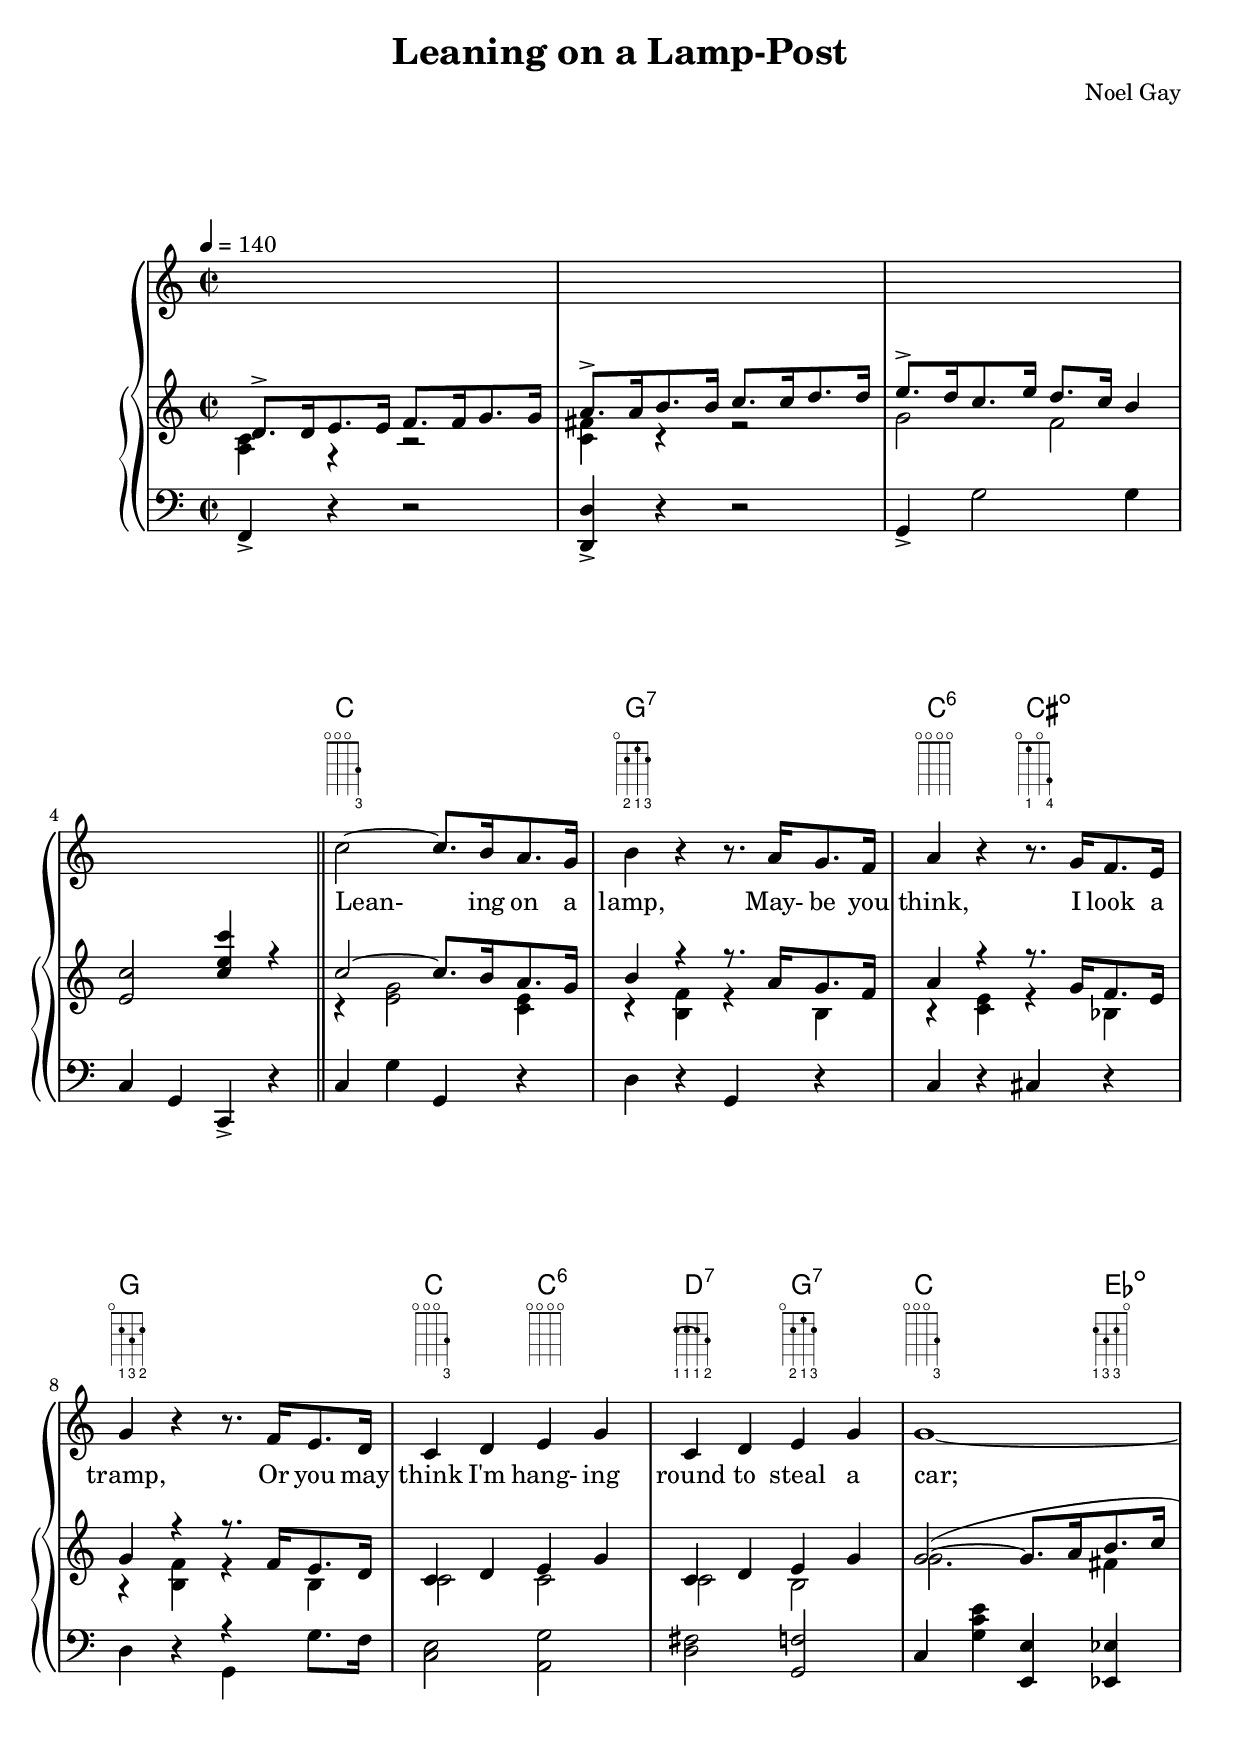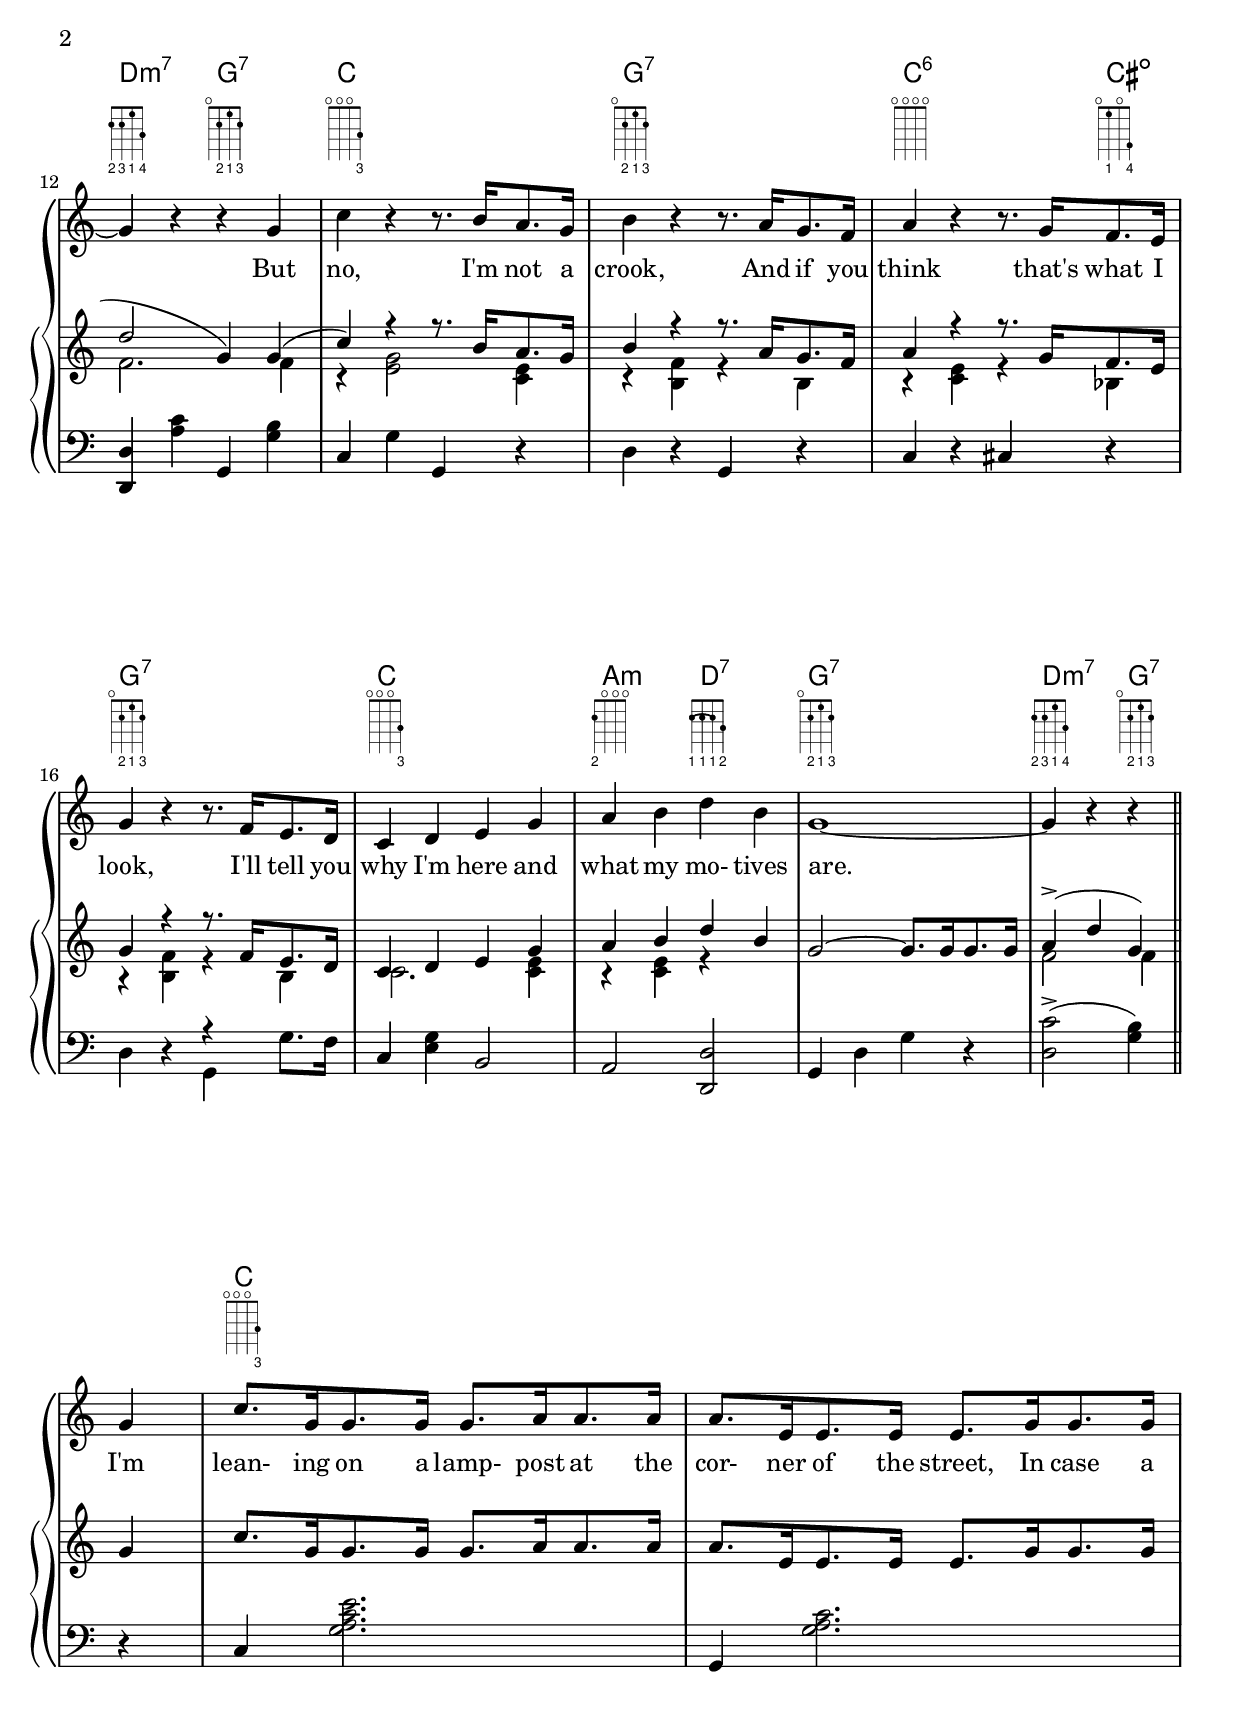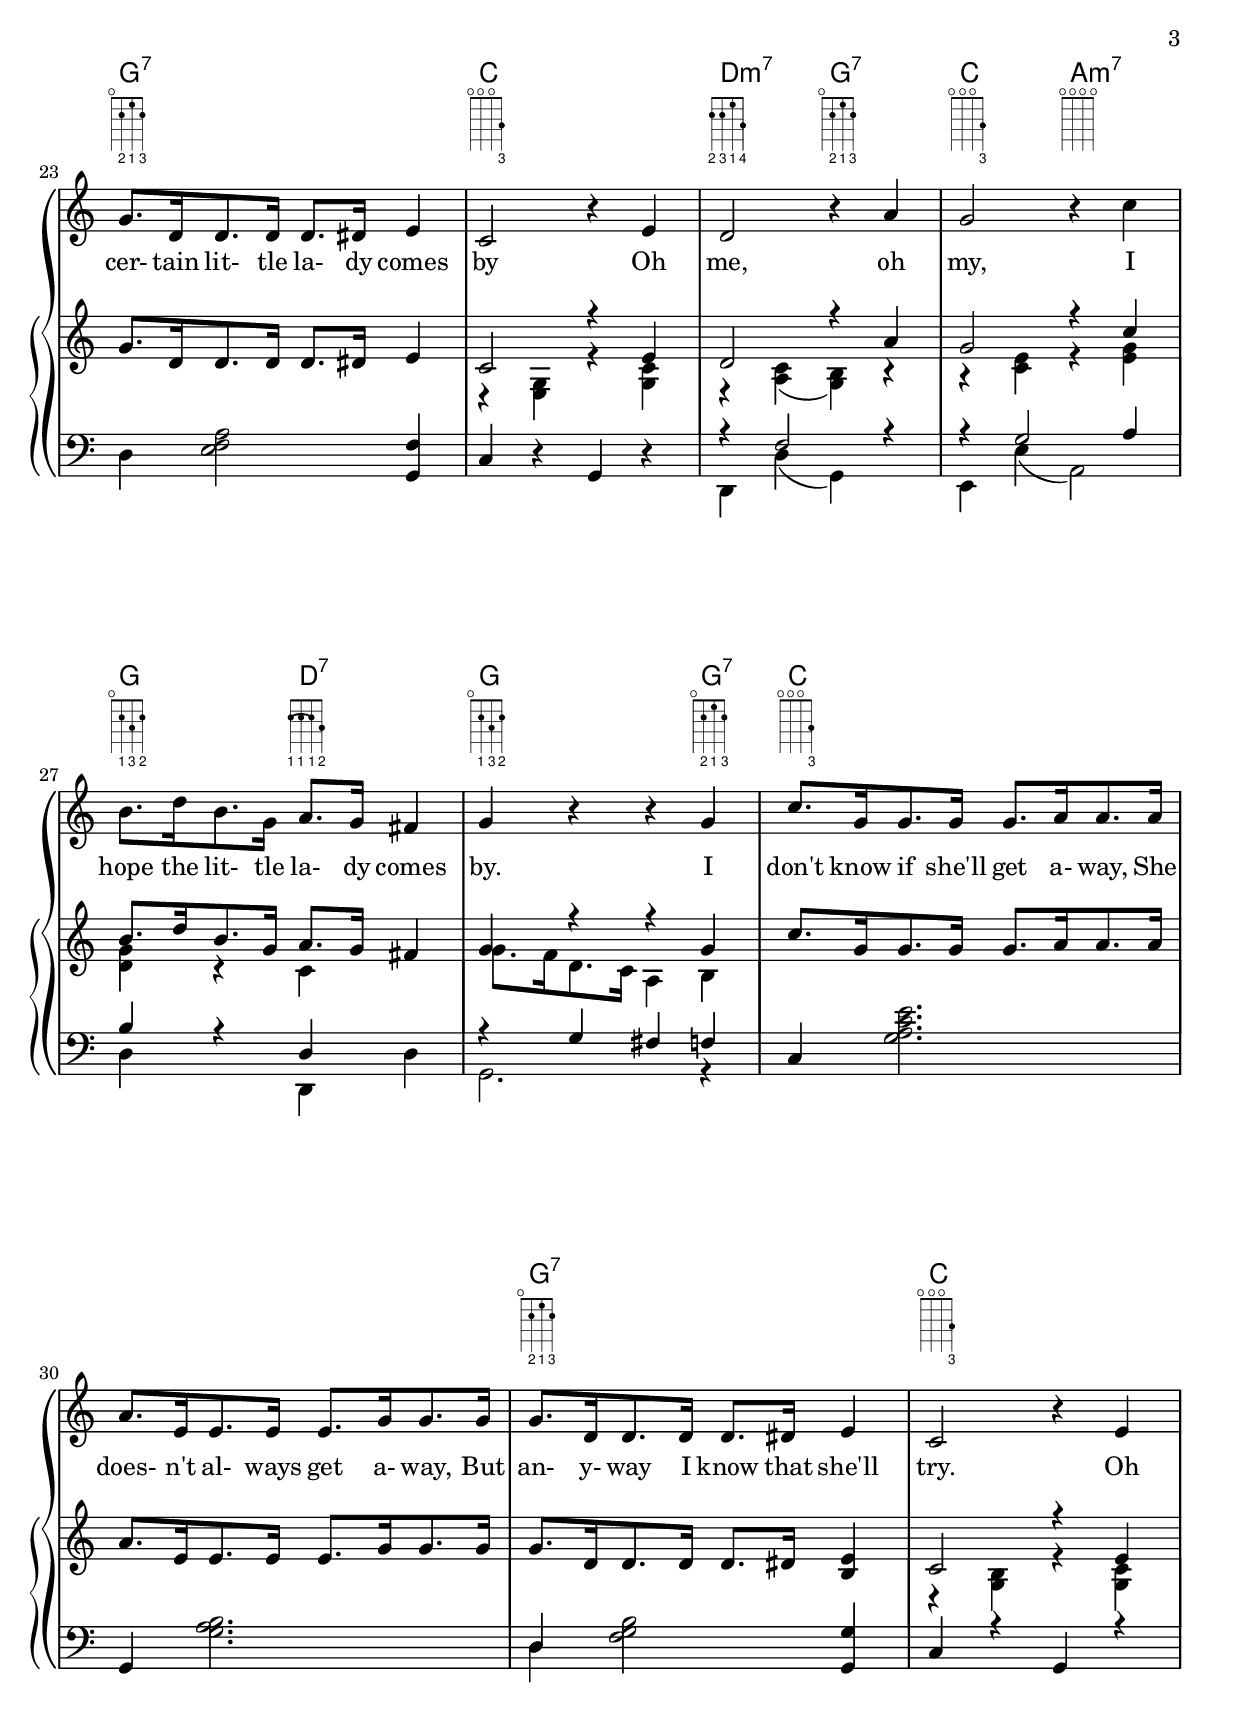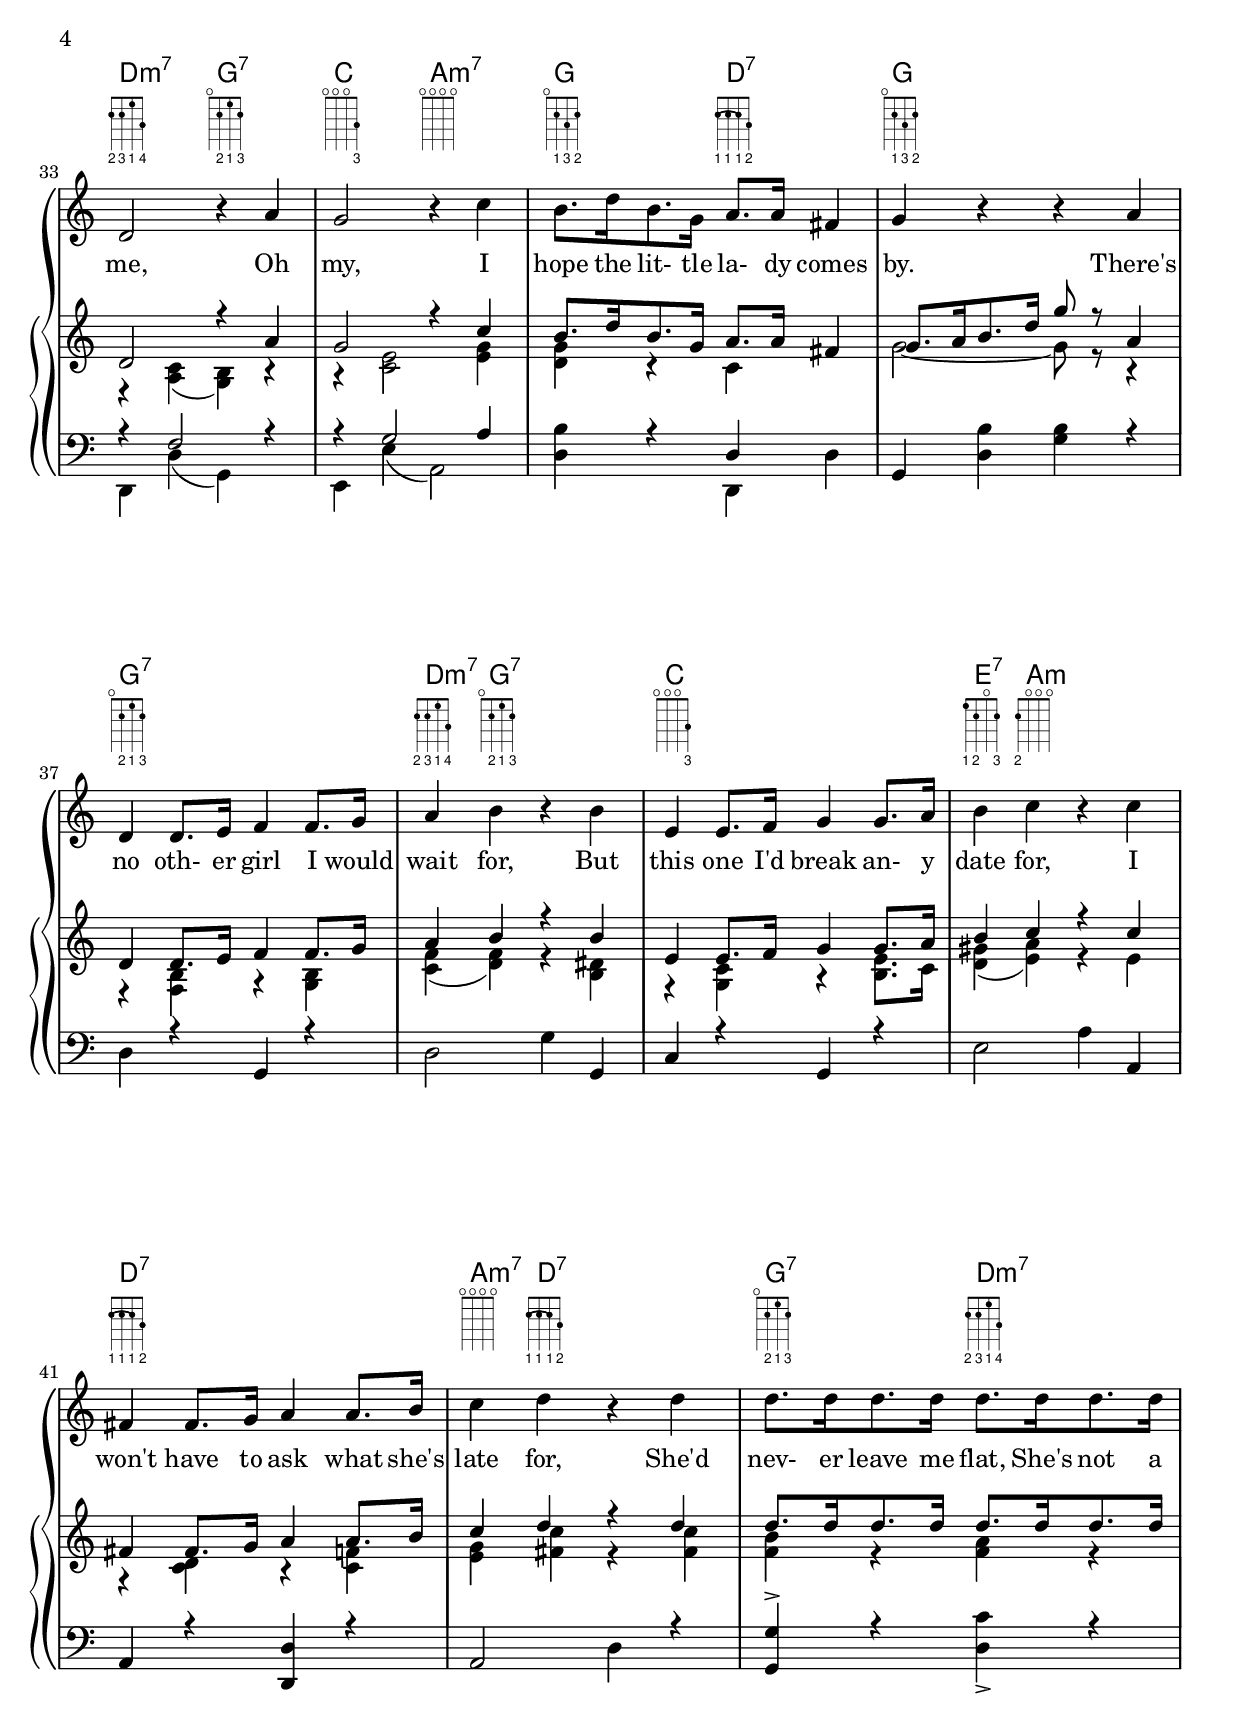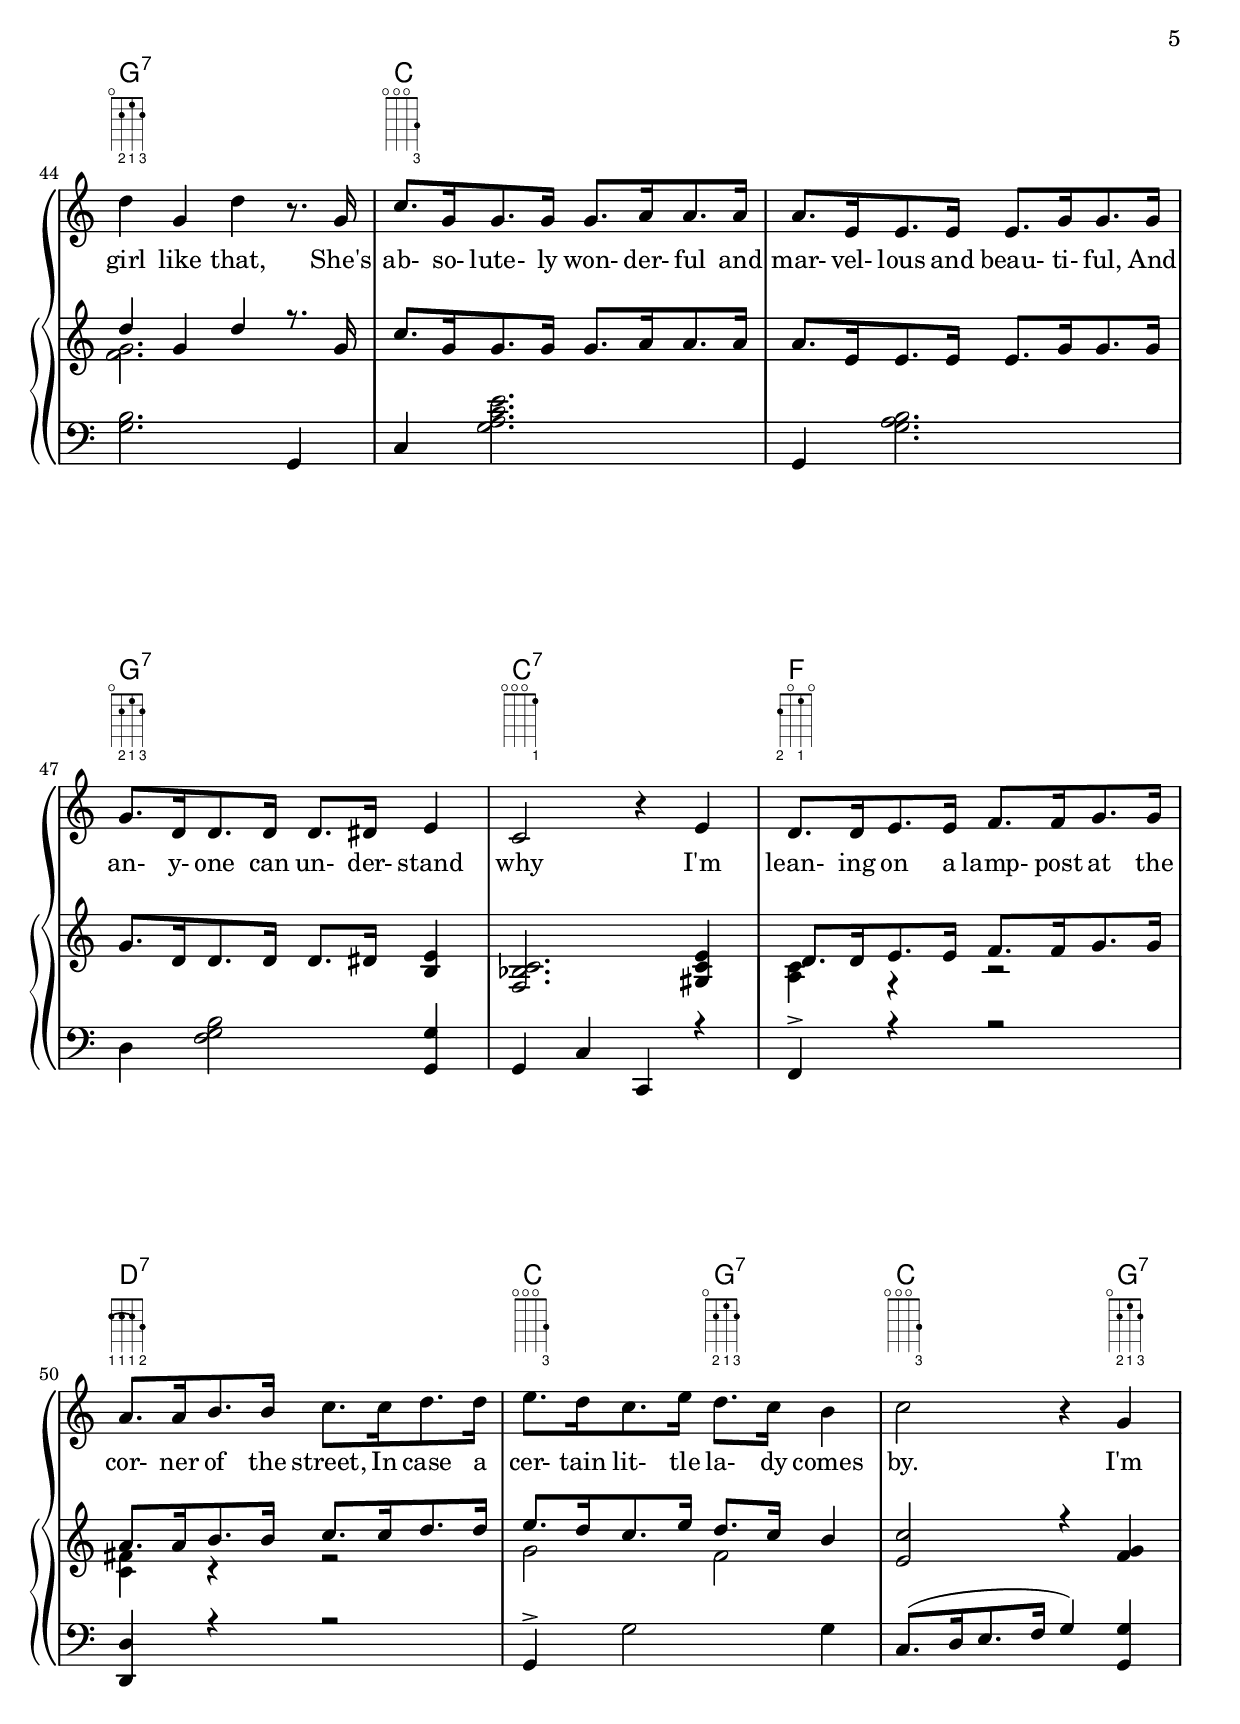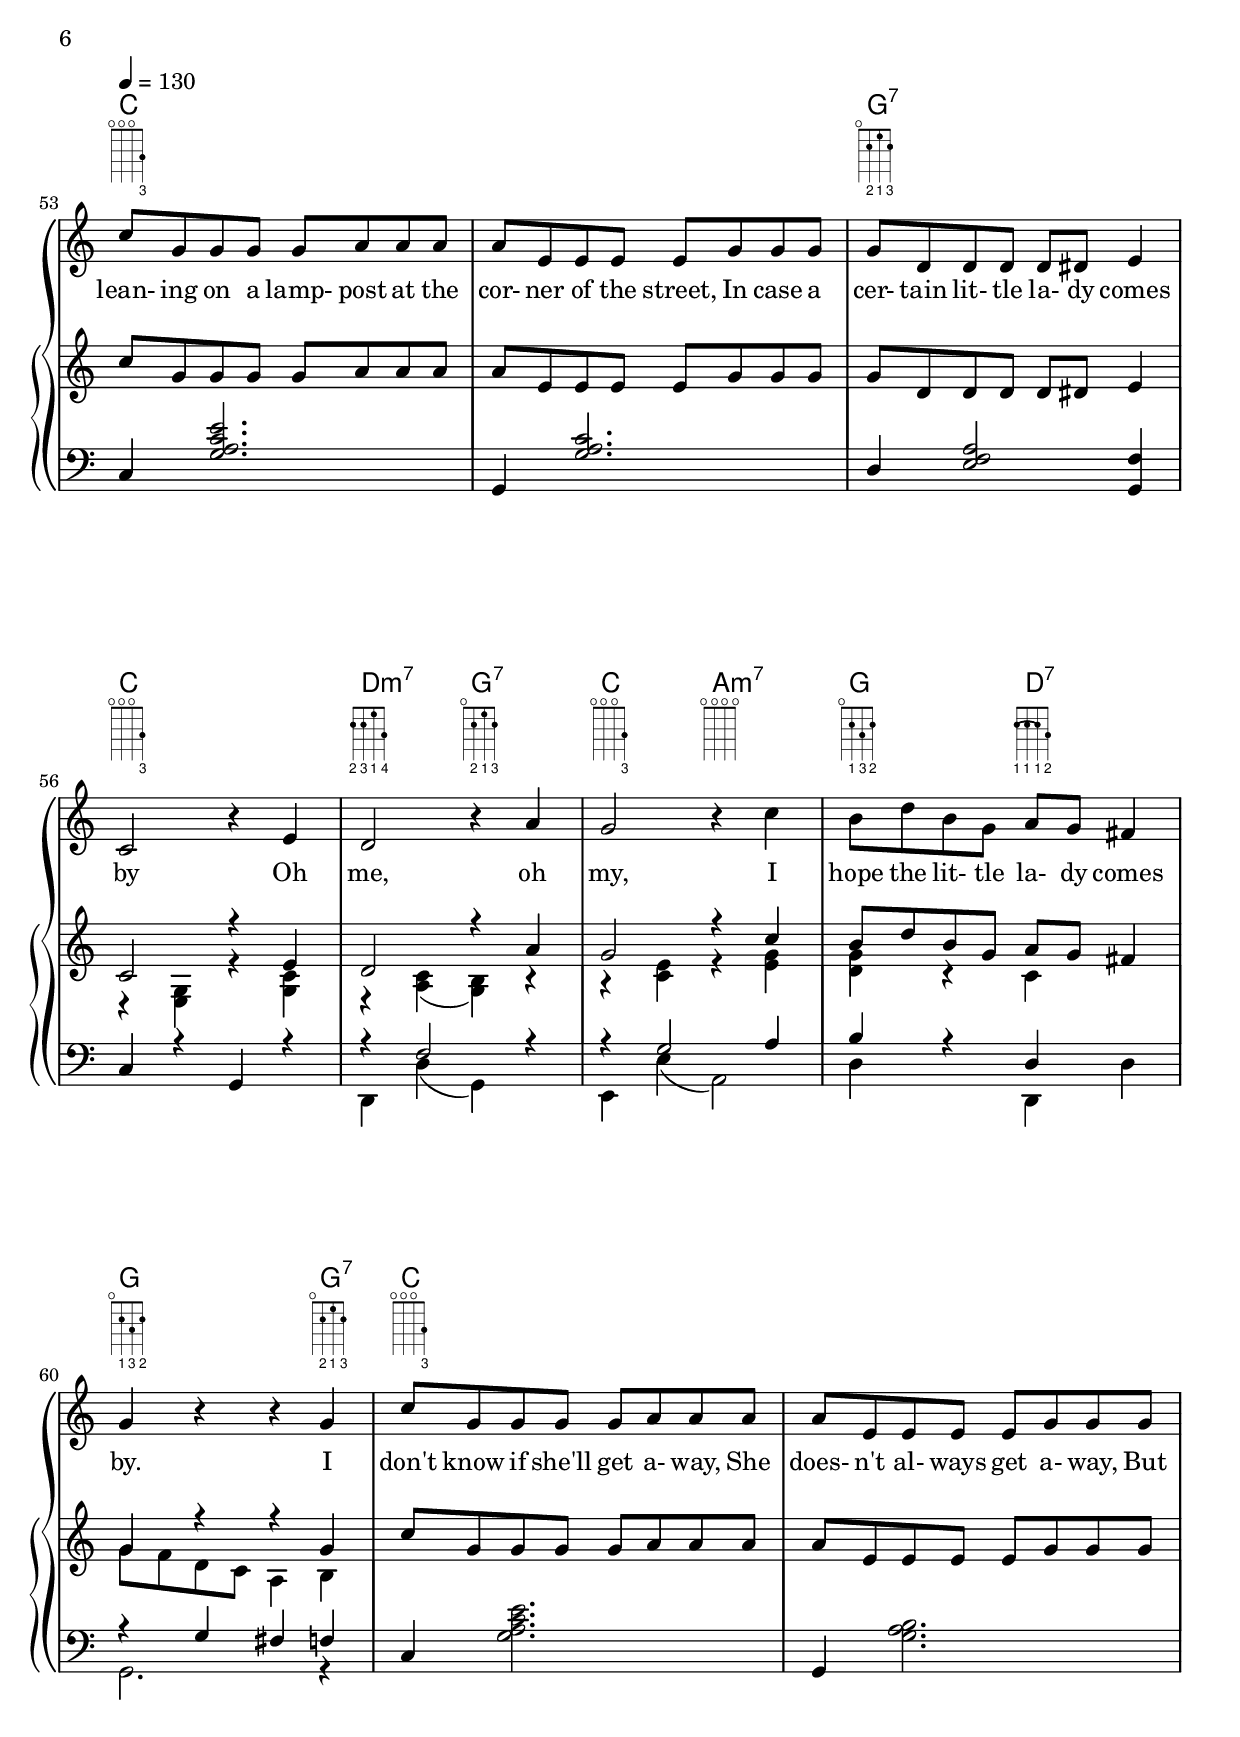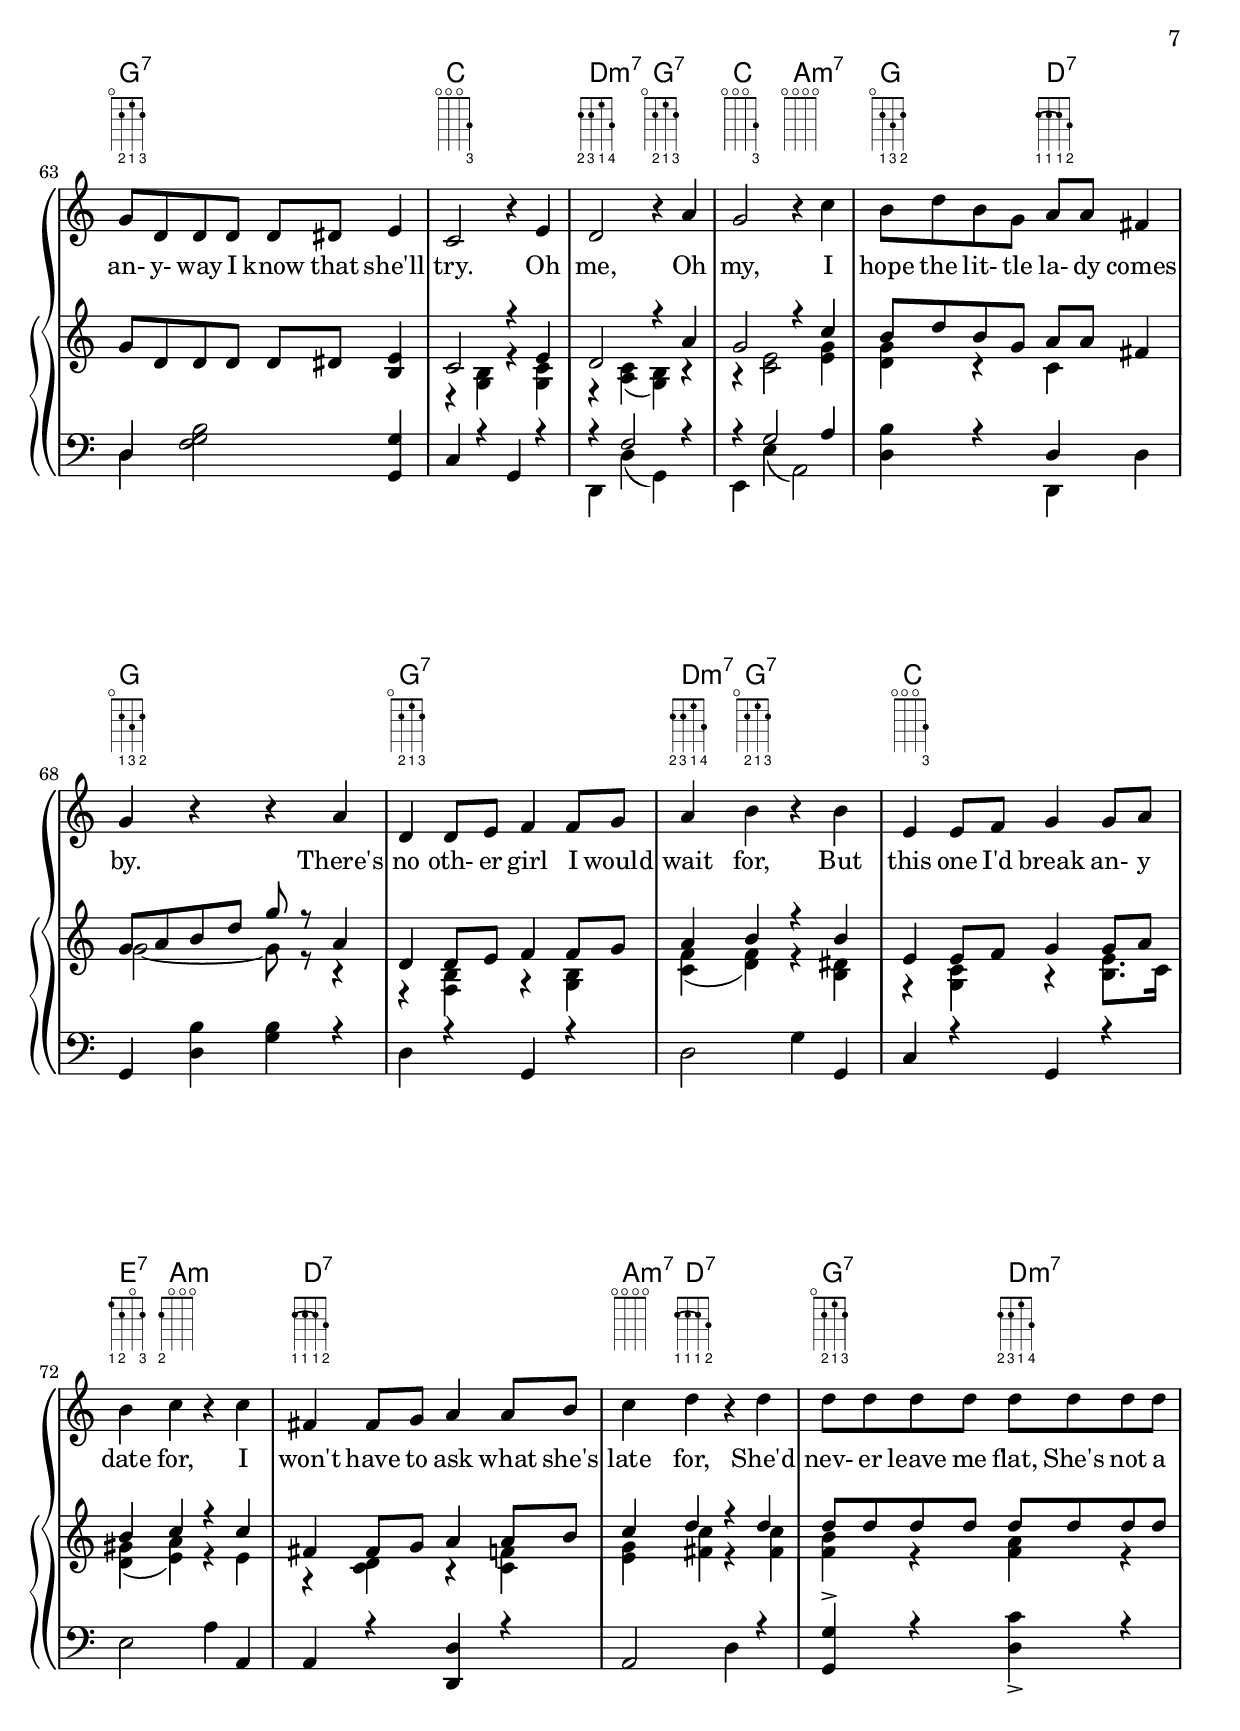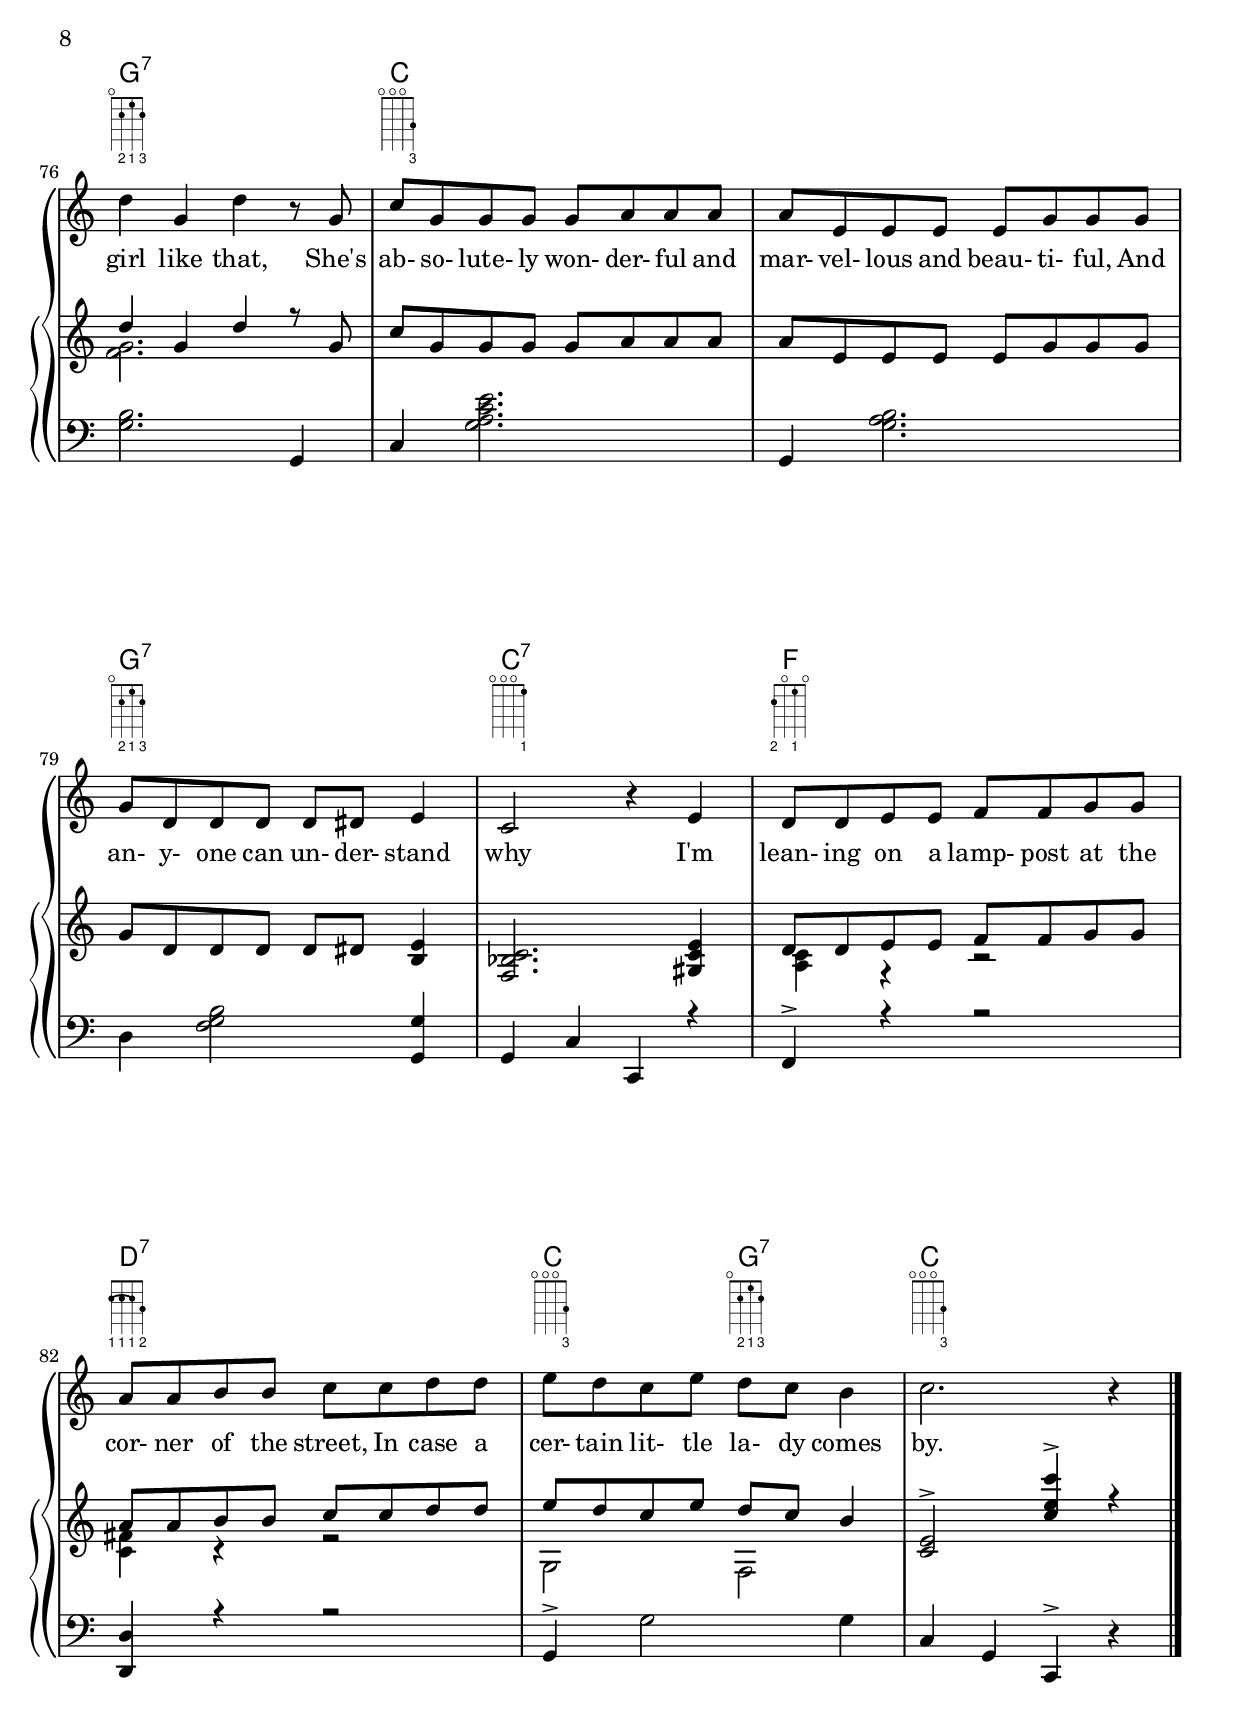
\version "2.19.80"
\include "predefined-ukulele-fretboards.ly"

global = {
  \time 2/2
  \key c \major
  \tempo 4 = 140
}

melody = \relative c'' {
  \global
  s1
  s1
  s1
  s1 \bar "||"
  c2 ~ c8. b16 a8. g16 % 5
  b4 r r8. a16 g8. f16
  a4 r r8. g16 f8. e16
  g4 r r8. f16 e8. d16
  c4 d e g
  c,4 d e g % 10
  g1~
  g4 r r g
  c4 r r8. b16 a8. g16
  b4 r r8. a16 g8. f16
  a4 r r8. g16 f8. e16 % 15
  g4 r r8. f16 e8. d16
  c4 d e g
  a4 b d b
  g1~
  g4 r r \bar "||" \break g % 20
  c8. g16 g8. g16 g8. a16 a8. a16
  a8. e16 e8. e16 e8. g16 g8. g16
  g8. d16 d8. d16 d8. dis16 e4
  c2 r4 e
  d2 r4 a' % 25
  g2 r4 c
  b8. d16 b8. g16 a8. g16 fis4
  g4 r r g
  c8. g16 g8. g16 g8. a16 a8. a16
  a8. e16 e8. e16 e8. g16 g8. g16 % 30
  g8. d16 d8. d16 d8. dis16 e4
  c2 r4 e
  d2 r4 a'
  g2 r4 c
  b8. d16 b8. g16 a8. 16 fis4 % 35
  g4 r r a
  d,4 d8. e16 f4 f8. g16
  a4 b r b
  e,4 e8.f16 g4 g8. a16
  b4 c r c % 40
  fis,4 fis8. g16 a4 a8. b16
  c4 d r d
  d8. d16 d8. d16 d8. d16 d8. d16
  d4 g, d' r8. g,16
  c8. g16 g8. g16 g8. a16 a8. a16 % 45
  a8. e16 e8. e16 e8. g16 g8. g16
  g8. d16 d8. d16 d8. dis16 e4
  c2 r4 e
  d8. d16 e8. e16 f8. f16 g8. g16
  a8. a16 b8. b16 c8. c16 d8. d16 % 50
  e8. d16 c8. e16 d8. c16 b4
  c2 r4 g \tempo 4=130
  c8 g g g g a a a
  a8 e e e e g g g
  g8 d d d d dis e4 % 55
  c2 r4 e
  d2 r4 a'
  g2 r4 c
  b8 d b g a g fis4
  g4 r r g % 60
  c8 g g g g a a a
  a8 e e e e g g g
  g8 d d d d dis e4
  c2 r4 e
  d2 r4 a' % 65
  g2 r4 c
  b8 d b g a a fis4
  g4 r r a
  d,4 d8 e f4 f8 g
  a4 b r b
  e,4 e8 f g4 g8 a
  b4 c r c
  fis,4 fis8 g a4 a8 b
  c4 d r d
  d8 d d d d d d d
  d4 g, d' r8 g,
  c8 g g g g a a a
  a8 e e e e g g g
  g8 d d d d dis e4
  c2 r4 e
  d8 d e e f f g g
  a8 a b b c c d d
  e8 d c e d c b4
  c2. r4
  \bar "|."
}

ukulele = \chordmode {
  s1
  s1
  s1
  s1
  c1 % 5
  g1:7
  c2:6 cis:dim
  g1
  c2 c:6
  d2:7 g:7 % 10
  c2. ees4:dim
  d2:m7 g:7
  c1
  g1:7
  c2.:6 cis4:dim % 15
  g1:7
  c1
  a2:m d:7
  g1:7
  d2:m7 g:7 % 20
  \repeat volta 2 {
    c1
    s1
    g1:7
    c1
    d2:m7 g:7 % 25
    c2 a:m7
    g2 d:7
    g2. g4:7
    c1
    s1 % 30
    g1:7
    c1
    d2:m7 g:7
    c2 a:m7
    g2 d:7 % 35
    g1
    g1:7
    d4:m7 g2:7 s4
    c1
    e4:7 a2.:m % 40
    d1:7
    a4:m7 d2.:7
    g2:7 d:m7
    g1:7
    c1 % 45
    s1
    g1:7
    c2.:7 s4
    f1
    d1:7 % 50
    c2 g:7
  }

  \alternative {
    { c2. g4:7 }
    { c1 }
  }
}

trebleOne = \relative c' {
  \global
  \voiceOne
  d8.-> d16 e8. e16 f8. f16 g8. g16
  a8.-> a16 b8. b16 c8. c16 d8. d16
  e8.-> d16 c8. e16 d8. c16 b4
  <e, c'>2 <c' e c'>4 r
  c2~c8. b16 a8. g16 % 5
  b4 r r8. a16 g8. f16
  a4 r r8. g16 f8. e16
  g4 r r8. f16 e8. d16
  c4 d e g
  c,4 d e g % 10
  g2( ~ g8. a16 b8. c16
  d2 g,4) g(
  c4) r r8. b16 a8. g16
  b4 r r8. a16 g8. f16
  a4 r r8. g16 f8. e16 % 15
  g4 r r8. f16 e8. d16
  c4 d e g
  a4 b d b
  g2~ g8. g16 g8. g16
  a4->( d g,) \bar "||" g % 20
  c8. g16 g8. g16 g8. a16 a8. a16
  a8. e16 e8. e16 e8. g16 g8. g16
  g8. d16 d8. d16 d8. dis16 e4
  c2 r4 e
  d2 r4 a' % 25
  g2 r4 c
  b8. d16 b8. g16 a8. g16 fis4
  g4 r r g
  c8. g16 g8. g16 g8. a16 a8. a16
  a8. e16 e8. e16 e8. g16 g8. g16 % 30
  g8. d16 d8. d16 d8. dis16 <b e>4
  c2 r4 e
  d2 r4 a'
  g2 r4 c
  b8. d16 b8. g16 a8. a16 fis4 % 35
  g8. a16 b8. d16 g8 r a,4
  d,4 d8. e16 f4 f8. g16
  a4 b r b
  e,4 e8. f16 g4 g8. a16
  b4 c r c % 40
  fis,4 fis8. g16 a4 a8. b16
  c4 d r d
  d8. d16 d8. d16 d8. d16 d8. d16
  d4 g, d' r8. g,16
  c8. g16 g8. g16 g8. a16 a8. a16 % 45
  a8. e16 e8. e16 e8. g16 g8. g16
  g8. d16 d8. d16 d8. dis16 <b e>4
  <f bes c>2. <gis c e>4
  d'8. d16 e8. e16 f8. f16 g8. g16
  a8. a16 b8. b16 c8. c16 d8. d16 % 50
  e8. d16 c8. e16 d8. c16 b4
  <e, c'>2 r4 <f g>
%
  c'8 g g g g a a a
  a8 e e e e g g g
  g8 d d d d dis e4
  c2 r4 e
  d2 r4 a' % 25
  g2 r4 c
  b8 d b g a g fis4
  g4 r r g
  c8 g g g g a a a
  a8 e e e e g g g % 30
  g8 d d d d dis <b e>4
  c2 r4 e
  d2 r4 a'
  g2 r4 c
  b8 d b g a a fis4 % 35
  g8 a b d g r a,4
  d,4 d8 e f4 f8 g
  a4 b r b
  e,4 e8 f g4 g8 a
  b4 c r c % 40
  fis,4 fis8 g a4 a8 b
  c4 d r d
  d8 d d d d d d d
  d4 g, d' r8 g,
  c8 g g g g a a a % 45
  a8 e e e e g g g
  g8 d d d d dis <b e>4
  <f bes c>2. <gis c e>4
  d'8 d e e f f g g
  a8 a b b c c d d % 50
  e8 d c e d c b4
  <e, c>2-> <c' e c'>4-> r
  \bar "|."
}

trebleTwo = \relative c' {
  \global
  \voiceTwo
  <a c>4 r r2
  <c fis>4 r r2
  g'2 f
  s1
  r4 <e g>2 <c e>4 % 5
  r4<b f'> r b
  r4 <c e> r bes
  r4 <b f'> r b
  c2 c
  c2 b % 10
  g'2. fis4
  f2. f4
  r4 <e g>2 <c e>4
  r4 <b f'> r b
  r4 <c e> r bes % 15
  r4 <b f'> r b
  c2. <c e>4
  r4 <c e>4 r s
  s1
  f2 f4 s % 20
  s1
  s1
  s1
  r4 <e, g> r <g c>
  r4 <a c>(<g b>) r % 25
  r4 <c e> r <e g>
  <d g>4 r c s
  g'8. f16 d8. c16 a4 b
  s1
  s1 % 30
  s1
  r4 <g b> r <g c>
  r4 <a c>(<g b>) r
  r4 <c e>2 <e g>4
  <d g>4 r c s % 35
  g'2~g8 r r4
  r4 <f, b> r <g b>
  <c f>(<d f>) r <b dis>
  r4 <g c> r <b e>8. c16
  <d gis>4(<e a>) r e % 40
  r4 <c d> r <c f>
  <e g>4 <fis c'> r q
  <f b> r <f a> r
  <f g>2. s4
  s1 % 45
  s1
  s1
  s1
  <a, c>4 r r2
  <c fis>4 r r2 % 50
  g'2 f
  s1
%
  s1
  s1
  s1
  r4 <e, g> r <g c>
  r4 <a c>(<g b>) r % 25
  r4 <c e> r <e g>
  <d g>4 r c s
  g'8 f d c a4 b
  s1
  s1 % 30
  s1
  r4 <g b> r <g c>
  r4 <a c>(<g b>) r
  r4 <c e>2 <e g>4
  <d g>4 r c s % 35
  g'2~g8 r r4
  r4 <f, b> r <g b>
  <c f>(<d f>) r <b dis>
  r4 <g c> r <b e>8. c16
  <d gis>4(<e a>) r e % 40
  r4 <c d> r <c f>
  <e g>4 <fis c'> r q
  <f b> r <f a> r
  <f g>2. s4
  s1 % 45
  s1
  s1
  s1
  <a, c>4 r r2
  <c fis>4 r r2 % 50
  g2 f
  s1
}

bassOne = \relative c, {
  \global
  f4-> r r2
  <d d'>4-> r r2
  g4-> g'2 g4
  c,4 g c,-> r
  c'4 g' g, r % 5
  d'4 r g, r
  c4 r cis r
  d4 r \voiceOne r \oneVoice g8. f16
  <c e>2 <a g'>
  <d fis>2 <g, f'> % 10
  c4 <g' c e> <e, e'> <ees ees'>
  <d d'>4 <a'' c> g, <g' b>
  c,4 g' g, r
  d'4 r g, r
  c4 r cis r % 15
  d4 r \voiceOne r \oneVoice g8. f16
  c4 <e g> b2
  a2 <d, d'>
  g4 d' g r
  <d c'>2-> ( <g b>4) \bar "||" r4 % 20
  c,4 <g' a c e>2.
  g,4 <g' a c>2.
  d4 <e f a>2 <g, f'>4
  c4 r g r
  \voiceOne r4 f'2 r4 % 25
  r4 g2 a4
  b4 r d, s
  r4 g fis f
  c4 s2.
  g4 s2. % 30
  d'4 s2 <g, g'>4
  c4 r g r
  r4 f'2 r4
  r4 g2 a4
  s4 r d, s % 35
  g,4 s s r
  s4 r g r
  s2. g4
  c4 r g r
  s2. a4 % 40
  a4 r <d, d'> r
  a'2 s4 r
  <g g'>4-> r s r
  s2. g4
  c4 s2. % 45
  g4 s2.
  s2. <g g'>4
  g4 c c, r
  f4-> r r2
  <d d'>4 r r2 % 50
  g4-> s2.
  \voiceOne c8.( d16 e8. f16 g4) <g, g'>
%
  c4 <g' a c e>2.
  g,4 <g' a c>2.
  d4 <e f a>2 <g, f'>4
  c4 r g r
  \voiceOne r4 f'2 r4 % 25
  r4 g2 a4
  b4 r d, s
  r4 g fis f
  c4 s2.
  g4 s2. % 30
  d'4 s2 <g, g'>4
  c4 r g r
  r4 f'2 r4
  r4 g2 a4
  s4 r d, s % 35
  g,4 s s r
  s4 r g r
  s2. g4
  c4 r g r
  s2. a4 % 40
  a4 r <d, d'> r
  a'2 s4 r
  <g g'>4-> r s r
  s2. g4
  c4 s2. % 45
  g4 s2.
  s2. <g g'>4
  g4 c c, r
  f4-> r r2
  <d d'>4 r r2 % 50
  g4-> s2.
  c4 g c,-> \oneVoice r
}

bassTwo = \relative c {
  \global
  \voiceTwo
  s1
  s1
  s1
  s1
  s1 % 5
  s1
  s1
  s2 g4 s
  s1
  s1 % 10
  s1
  s1
  s1
  s1
  s1 % 15
  s2 g4 s
  s1
  s1
  s1
  s1 % 20
  s1
  s1
  s1
  s1
  d4 d'(g,) s % 25
  e4 e'(a,2)
  d4 s d, d'
  g,2. r4
  s4 <g' a c e>2.
  s4 <g a b>2. % 30
  d4 <f g b>2 s4
  s1
  d,4 d'(g,) s
  e4 e'(a,2)
  <d b'>4 s d, d' % 35
  s4 <d b'> <g b> s
  d4 s2.
  d2 g4 s
  s1
  e2 a4 s % 40
  s1
  s2 d,4 s
  s2 <d c'>4-> s
  <g b>2. s4
  s4 <g a c e>2. % 45
  s4 <g a b>2.
  d4 <f g b>2 s4
  s1
  s1
  s1 % 50
  s4 g2 g4
  s1
%
  s1
  s1
  s1
  s1
  d,4 d'(g,) s % 25
  e4 e'(a,2)
  d4 s d, d'
  g,2. r4
  s4 <g' a c e>2.
  s4 <g a b>2. % 30
  d4 <f g b>2 s4
  s1
  d,4 d'(g,) s
  e4 e'(a,2)
  <d b'>4 s d, d' % 35
  s4 <d b'> <g b> s
  d4 s2.
  d2 g4 s
  s1
  e2 a4 s % 40
  s1
  s2 d,4 s
  s2 <d c'>4-> s
  <g b>2. s4
  s4 <g a c e>2. % 45
  s4 <g a b>2.
  d4 <f g b>2 s4
  s1
  s1
  s1 % 50
  s4 g2 g4
  s1
}

verse = \lyricmode {
  Lean- ing on a lamp, May- be you think,
  I look a tramp,
  Or you may think I'm hang- ing round to steal a car;
  But no, I'm not a crook, And if you think that's what I look,
  I'll tell you why I'm here and what my mo- tives are.

  I'm lean- ing on a lamp- post at the cor- ner of the street,
  In case a cer- tain lit- tle la- dy comes by
  Oh me, oh my,
  I hope the lit- tle la- dy comes by.
  I don't know if she'll get a- way,
  She does- n't al- ways get a- way,
  But an- y- way I know that she'll try.
  Oh me, Oh my,
  I hope the lit- tle la- dy comes by.
  There's no oth- er girl I would wait for,
  But this one I'd break an- y date for,
  I won't have to ask what she's late for,
  She'd nev- er leave me flat,
  She's not a girl like that,
  She's ab- so- lute- ly won- der- ful and mar- vel- lous and beau- ti- ful,
  And an- y- one can un- der- stand why
  I'm lean- ing on a lamp- post at the cor- ner of the street,
  In case a cer- tain lit- tle la- dy comes by.

  I'm lean- ing on a lamp- post at the cor- ner of the street,
  In case a cer- tain lit- tle la- dy comes by
  Oh me, oh my,
  I hope the lit- tle la- dy comes by.
  I don't know if she'll get a- way,
  She does- n't al- ways get a- way,
  But an- y- way I know that she'll try.
  Oh me, Oh my,
  I hope the lit- tle la- dy comes by.
  There's no oth- er girl I would wait for,
  But this one I'd break an- y date for,
  I won't have to ask what she's late for,
  She'd nev- er leave me flat,
  She's not a girl like that,
  She's ab- so- lute- ly won- der- ful and mar- vel- lous and beau- ti- ful,
  And an- y- one can un- der- stand why
  I'm lean- ing on a lamp- post at the cor- ner of the street,
  In case a cer- tain lit- tle la- dy comes by.
}

Mverse = \lyricmode {
  "/Lean" "ing " "on " "a " "lamp, " "May" "be " "you " "think, "
  "/I " "look " "a " "tramp, "
  "/Or " "you " "may " "think " "I'm " "hang" "ing " "round " "to " "steal " "a " "car; "
  "/But " "no, " "I'm " "not " "a " "crook, " "And " "if " "you " "think " "that's " "what " "I " "look, "
  "/I'll " "tell " "you " "why " "I'm " "here " "and " "what " "my " "mo" "tives " "are. "

  "/I'm " "lean" "ing " "on " "a " "lamp" "post " "at " "the " "cor" "ner " "of " "the " "street, "
  "/In " "case " "a " "cer" "tain " "lit" "tle " "la" "dy " "comes " "by "
  "/Oh " "me, " "oh " "my, "
  "/I " "hope " "the " "lit" "tle " "la" "dy " "comes " "by. "
  "/I " "don't " "know " "if " "she'll " "get " "a" "way, "
  "/She " "does" "n't " "al" "ways " "get " "a" "way, "
  "/But " "an" "y" "way " "I " "know " "that " "she'll " "try. "
  "/Oh " "me, " "Oh " "my, "
  "/I " "hope " "the " "lit" "tle " "la" "dy " "comes " "by. "
  "/There's " "no " "oth" "er " "girl " "I " "would " "wait " "for, "
  "/But " "this " "one " "I'd " "break " "an" "y " "date " "for, "
  "/I " "won't " "have " "to " "ask " "what " "she's " "late " "for, "
  "/She'd " "nev" "er " "leave " "me " "flat, "
  "/She's " "not " "a " "girl " "like " "that, "
  "/She's " "ab" "so" "lute" "ly " "won" "der" "ful " "and " "mar" "vel" "lous " "and " "beau" "ti" "ful, "
  "/And " "an" "y" "one " "can " "un" "der" "stand " "why "
  "/I'm " "lean" "ing " "on " "a " "lamp" "post " "at " "the " "cor" "ner " "of " "the " "street, "
  "/In " "case " "a " "cer" "tain " "lit" "tle " "la" "dy " "comes " "by. "

  "/I'm " "lean" "ing " "on " "a " "lamp" "post " "at " "the " "cor" "ner " "of " "the " "street, "
  "/In " "case " "a " "cer" "tain " "lit" "tle " "la" "dy " "comes " "by "
  "/Oh " "me, " "oh " "my, "
  "/I " "hope " "the " "lit" "tle " "la" "dy " "comes " "by. "
  "/I " "don't " "know " "if " "she'll " "get " "a" "way, "
  "/She " "does" "n't " "al" "ways " "get " "a" "way, "
  "/But " "an" "y" "way " "I " "know " "that " "she'll " "try. "
  "/Oh " "me, " "Oh " "my, "
  "/I " "hope " "the " "lit" "tle " "la" "dy " "comes " "by. "
  "/There's " "no " "oth" "er " "girl " "I " "would " "wait " "for, "
  "/But " "this " "one " "I'd " "break " "an" "y " "date " "for, "
  "/I " "won't " "have " "to " "ask " "what " "she's " "late " "for, "
  "/She'd " "nev" "er " "leave " "me " "flat, "
  "/She's " "not " "a " "girl " "like " "that, "
  "/She's " "ab" "so" "lute" "ly " "won" "der" "ful " "and " "mar" "vel" "lous " "and " "beau" "ti" "ful, "
  "/And " "an" "y" "one " "can " "un" "der" "stand " "why "
  "/I'm " "lean" "ing " "on " "a " "lamp" "post " "at " "the " "cor" "ner " "of " "the " "street, "
  "/In " "case " "a " "cer" "tain " "lit" "tle " "la" "dy " "comes " "by. "
}

\book {
  \header {
    title = "Leaning on a Lamp-Post"
    composer = "Noel Gay"
  }

  \score {
    <<
      \new ChordNames { \unfoldRepeats \ukulele }
      \new FretBoards { \set Staff.stringTunings = #ukulele-tuning \unfoldRepeats \ukulele }
      \context GrandStaff {
        <<
	  \new Staff = melody { \melody }
	  \addlyrics \verse
	  \context PianoStaff
	    <<
	      \new Staff = treble <<
	      \new Voice { \trebleOne }
              \new Voice { \trebleTwo }
	    >>
	    \new Staff = bass <<
	      \new Voice { \clef bass \bassOne }
	      \new Voice { \clef bass \bassTwo }
	    >>
	  >>
        >>
      }
    >>
    \layout {}
  }

  \score {
    \context GrandStaff {
      <<
	\new Staff = melody { \unfoldRepeats \melody }
	\addlyrics { \Mverse }
	\context PianoStaff
	  <<
	    \new Staff = treble <<
	      \new Voice { \unfoldRepeats \trebleOne }
	      \new Voice { \unfoldRepeats \trebleTwo }
            >>
	    \new Staff = bass <<
	      \new Voice { \clef bass \unfoldRepeats \bassOne }
	      \new Voice { \clef bass \unfoldRepeats \bassTwo }
	    >>
	  >>
      >>
    }
    \midi {}
  }
}
